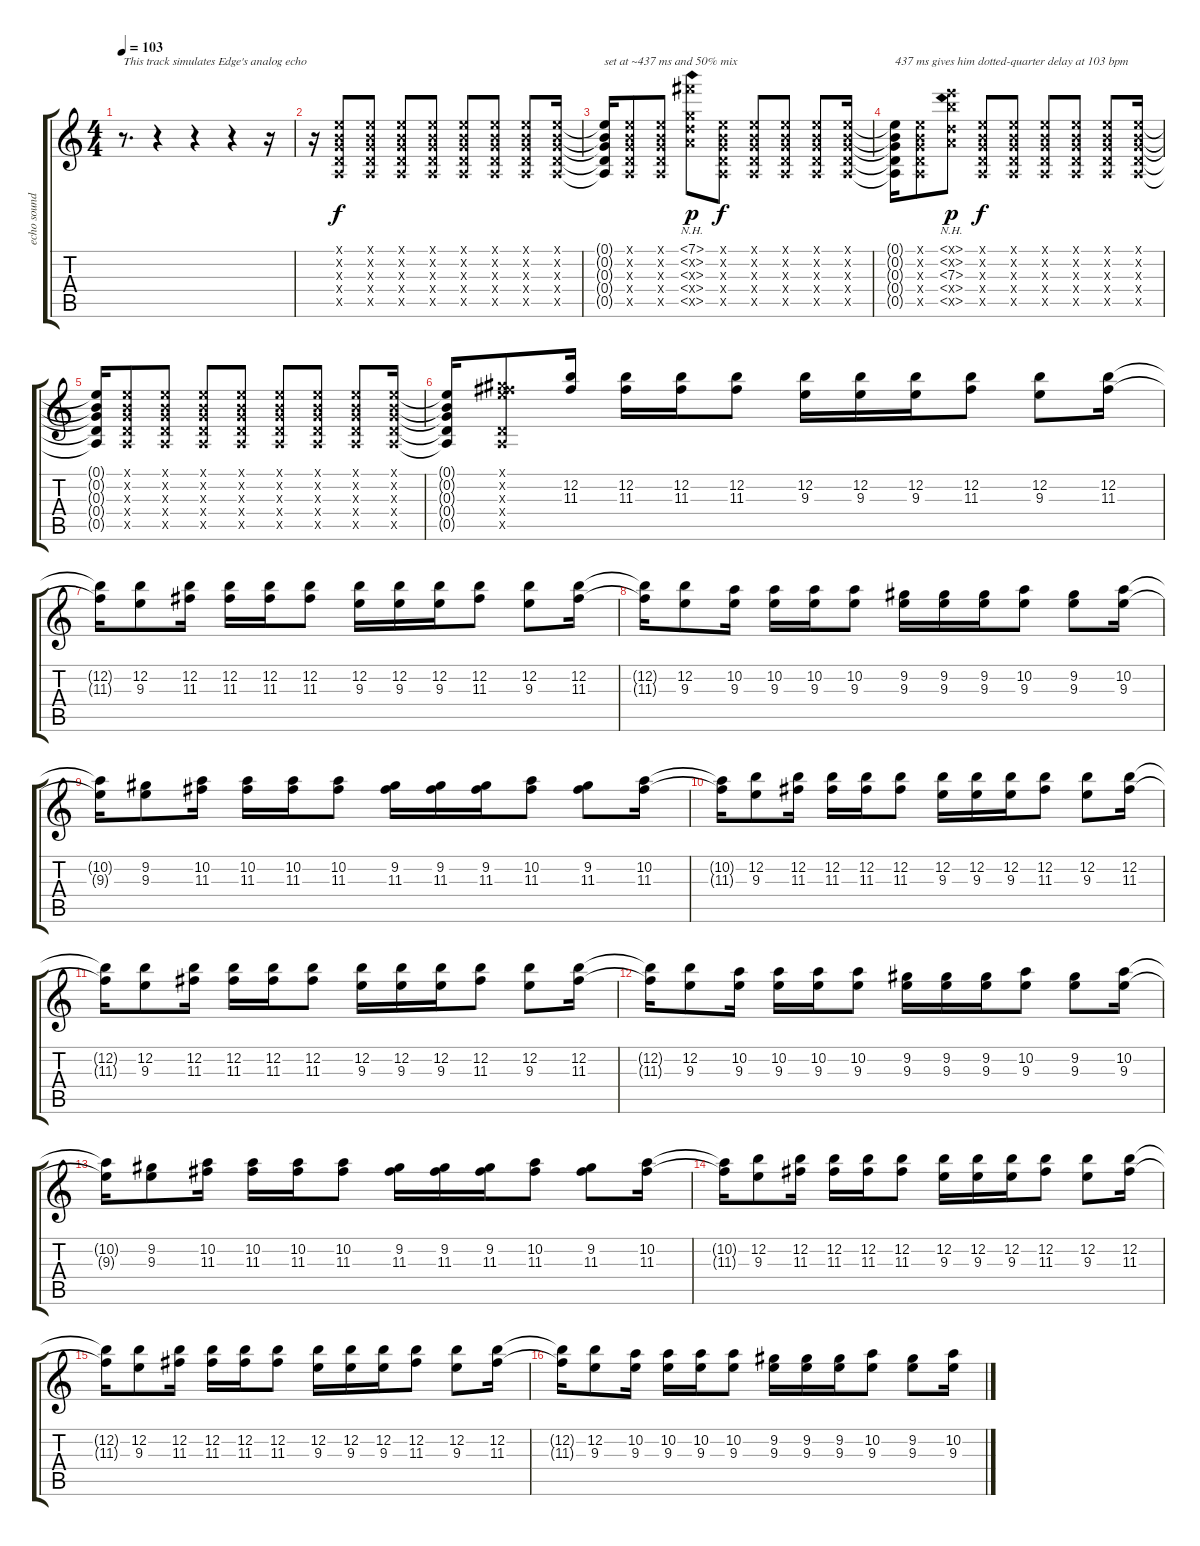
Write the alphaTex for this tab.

\track ("echo sounds like" "echo sound") {instrument overdrivenguitar}
\staff {score tabs}
\tuning (E4 B3 G3 D3 A2 E2) {hide}
\ts (4 4)
\tempo 103
\clef g2
\ks c
r.8{d txt "This track simulates Edge's analog echo" dy f instrument overdrivenguitar} r.4 r.4 r.4 r.16 |
r.16 (0.1{x} 0.2{x} 0.3{x} 0.4{x} 0.5{x}).8 (0.1{x} 0.2{x} 0.3{x} 0.4{x} 0.5{x}).8 (0.1{x} 0.2{x} 0.3{x} 0.4{x} 0.5{x}).8 (0.1{x} 0.2{x} 0.3{x} 0.4{x} 0.5{x}).8 (0.1{x} 0.2{x} 0.3{x} 0.4{x} 0.5{x}).8 (0.1{x} 0.2{x} 0.3{x} 0.4{x} 0.5{x}).8 (0.1{x} 0.2{x} 0.3{x} 0.4{x} 0.5{x}).8 (0.1{x} 0.2{x} 0.3{x} 0.4{x} 0.5{x}).16 |
(0.1{t} 0.2{t} 0.3{t} 0.4{t} 0.5{t}).16{txt "set at ~437 ms and 50% mix"} (0.1{x} 0.2{x} 0.3{x} 0.4{x} 0.5{x}).8 (0.1{x} 0.2{x} 0.3{x} 0.4{x} 0.5{x}).8 (7.1{nh} 7.2{nh x} 0.3{nh x} 0.4{nh x} 0.5{nh x}).8{dy p} (0.1{x} 0.2{x} 0.3{x} 0.4{x} 0.5{x}).8{dy f} (0.1{x} 0.2{x} 0.3{x} 0.4{x} 0.5{x}).8 (0.1{x} 0.2{x} 0.3{x} 0.4{x} 0.5{x}).8 (0.1{x} 0.2{x} 0.3{x} 0.4{x} 0.5{x}).8 (0.1{x} 0.2{x} 0.3{x} 0.4{x} 0.5{x}).16 |
(0.1{t} 0.2{t} 0.3{t} 0.4{t} 0.5{t}).16{txt "437 ms gives him dotted-quarter delay at 103 bpm"} (0.1{x} 0.2{x} 0.3{x} 0.4{x} 0.5{x}).8 (0.1{nh x} 0.2{nh x} 7.3{nh} 0.4{nh x} 0.5{nh x}).8{dy p} (0.1{x} 0.2{x} 0.3{x} 0.4{x} 0.5{x}).8{dy f} (0.1{x} 0.2{x} 0.3{x} 0.4{x} 0.5{x}).8 (0.1{x} 0.2{x} 0.3{x} 0.4{x} 0.5{x}).8 (0.1{x} 0.2{x} 0.3{x} 0.4{x} 0.5{x}).8 (0.1{x} 0.2{x} 0.3{x} 0.4{x} 0.5{x}).8 (0.1{x} 0.2{x} 0.3{x} 0.4{x} 0.5{x}).16 |
(0.1{t} 0.2{t} 0.3{t} 0.4{t} 0.5{t}).16 (0.1{x} 0.2{x} 0.3{x} 0.4{x} 0.5{x}).8 (0.1{x} 0.2{x} 0.3{x} 0.4{x} 0.5{x}).8 (0.1{x} 0.2{x} 0.3{x} 0.4{x} 0.5{x}).8 (0.1{x} 0.2{x} 0.3{x} 0.4{x} 0.5{x}).8 (0.1{x} 0.2{x} 0.3{x} 0.4{x} 0.5{x}).8 (0.1{x} 0.2{x} 0.3{x} 0.4{x} 0.5{x}).8 (0.1{x} 0.2{x} 0.3{x} 0.4{x} 0.5{x}).8 (0.1{x} 0.2{x} 0.3{x} 0.4{x} 0.5{x}).16 |
(0.1{t} 0.2{t} 0.3{t} 0.4{t} 0.5{t}).16 (0.1{x} 9.2{x} 11.3{x} 0.4{x} 0.5{x}).8 (12.2 11.3).16 (12.2 11.3).16 (12.2 11.3).16 (12.2 11.3).8 (12.2 9.3).16 (12.2 9.3).16 (12.2 9.3).16 (12.2 11.3).8 (12.2 9.3).8 (12.2 11.3).16 |
(12.2{t} 11.3{t}).16 (12.2 9.3).8 (12.2 11.3).16 (12.2 11.3).16 (12.2 11.3).16 (12.2 11.3).8 (12.2 9.3).16 (12.2 9.3).16 (12.2 9.3).16 (12.2 11.3).8 (12.2 9.3).8 (12.2 11.3).16 |
(12.2{t} 11.3{t}).16 (12.2 9.3).8 (10.2 9.3).16 (10.2 9.3).16 (10.2 9.3).16 (10.2 9.3).8 (9.2 9.3).16 (9.2 9.3).16 (9.2 9.3).16 (10.2 9.3).8 (9.2 9.3).8 (10.2 9.3).16 |
(10.2{t} 9.3{t}).16 (9.2 9.3).8 (10.2 11.3).16 (10.2 11.3).16 (10.2 11.3).16 (10.2 11.3).8 (9.2 11.3).16 (9.2 11.3).16 (9.2 11.3).16 (10.2 11.3).8 (9.2 11.3).8 (10.2 11.3).16 |
(10.2{t} 11.3{t}).16 (12.2 9.3).8 (12.2 11.3).16 (12.2 11.3).16 (12.2 11.3).16 (12.2 11.3).8 (12.2 9.3).16 (12.2 9.3).16 (12.2 9.3).16 (12.2 11.3).8 (12.2 9.3).8 (12.2 11.3).16 |
(12.2{t} 11.3{t}).16 (12.2 9.3).8 (12.2 11.3).16 (12.2 11.3).16 (12.2 11.3).16 (12.2 11.3).8 (12.2 9.3).16 (12.2 9.3).16 (12.2 9.3).16 (12.2 11.3).8 (12.2 9.3).8 (12.2 11.3).16 |
(12.2{t} 11.3{t}).16 (12.2 9.3).8 (10.2 9.3).16 (10.2 9.3).16 (10.2 9.3).16 (10.2 9.3).8 (9.2 9.3).16 (9.2 9.3).16 (9.2 9.3).16 (10.2 9.3).8 (9.2 9.3).8 (10.2 9.3).16 |
(10.2{t} 9.3{t}).16 (9.2 9.3).8 (10.2 11.3).16 (10.2 11.3).16 (10.2 11.3).16 (10.2 11.3).8 (9.2 11.3).16 (9.2 11.3).16 (9.2 11.3).16 (10.2 11.3).8 (9.2 11.3).8 (10.2 11.3).16 |
(10.2{t} 11.3{t}).16 (12.2 9.3).8 (12.2 11.3).16 (12.2 11.3).16 (12.2 11.3).16 (12.2 11.3).8 (12.2 9.3).16 (12.2 9.3).16 (12.2 9.3).16 (12.2 11.3).8 (12.2 9.3).8 (12.2 11.3).16 |
(12.2{t} 11.3{t}).16 (12.2 9.3).8 (12.2 11.3).16 (12.2 11.3).16 (12.2 11.3).16 (12.2 11.3).8 (12.2 9.3).16 (12.2 9.3).16 (12.2 9.3).16 (12.2 11.3).8 (12.2 9.3).8 (12.2 11.3).16 |
(12.2{t} 11.3{t}).16 (12.2 9.3).8 (10.2 9.3).16 (10.2 9.3).16 (10.2 9.3).16 (10.2 9.3).8 (9.2 9.3).16 (9.2 9.3).16 (9.2 9.3).16 (10.2 9.3).8 (9.2 9.3).8 (10.2 9.3).16
